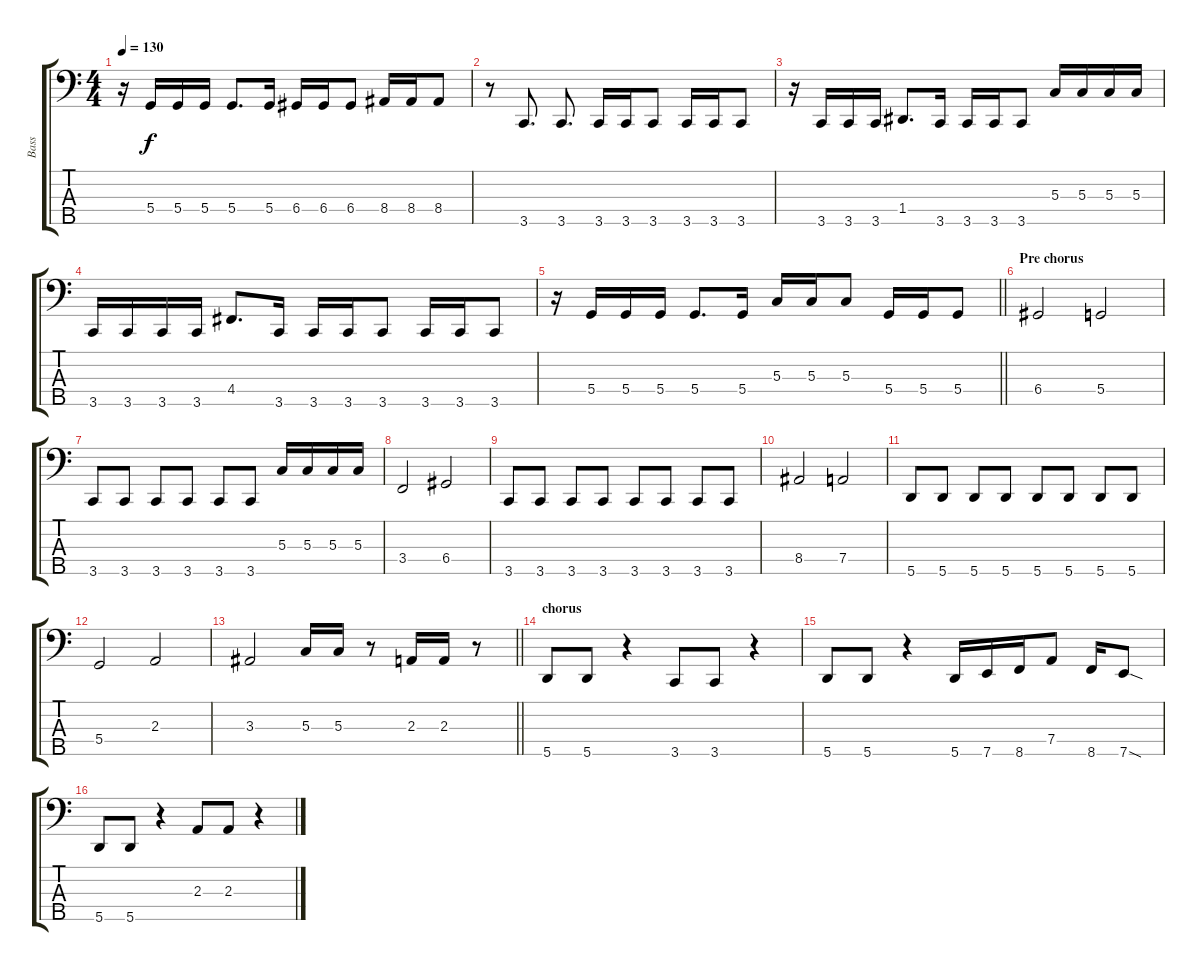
\track ("Bass" "Bass") {instrument electricbasspick}
\staff {score tabs}
\tuning (F2 C2 G1 D1 A0) {hide}
\ts (4 4)
\tempo 130
\clef f4
\ks c
r.16{dy f} 5.4.16 5.4.16 5.4.16 5.4.8{d} 5.4.16 6.4.16 6.4.16 6.4.8 8.4.16 8.4.16 8.4.8 |
r.8 3.5.8{d} 3.5.8{d} 3.5.16 3.5.16 3.5.8 3.5.16 3.5.16 3.5.8 |
r.16 3.5.16 3.5.16 3.5.16 1.4.8{d} 3.5.16 3.5.16 3.5.16 3.5.8 5.3.16 5.3.16 5.3.16 5.3.16 |
3.5.16 3.5.16 3.5.16 3.5.16 4.4.8{d} 3.5.16 3.5.16 3.5.16 3.5.8 3.5.16 3.5.16 3.5.8 |
\barLineRight lightlight
r.16 5.4.16 5.4.16 5.4.16 5.4.8{d} 5.4.16 5.3.16 5.3.16 5.3.8 5.4.16 5.4.16 5.4.8 |
\section ("" "Pre chorus")
6.4.2 5.4.2 |
3.5.8 3.5.8 3.5.8 3.5.8 3.5.8 3.5.8 5.3.16 5.3.16 5.3.16 5.3.16 |
3.4.2 6.4.2 |
3.5.8 3.5.8 3.5.8 3.5.8 3.5.8 3.5.8 3.5.8 3.5.8 |
8.4.2 7.4.2 |
5.5.8 5.5.8 5.5.8 5.5.8 5.5.8 5.5.8 5.5.8 5.5.8 |
5.4.2 2.3.2 |
\barLineRight lightlight
3.3.2 5.3.16 5.3.16 r.8 2.3.16 2.3.16 r.8 |
\section ("" "chorus")
5.5.8 5.5.8 r.4 3.5.8 3.5.8 r.4 |
5.5.8 5.5.8 r.4 5.5.16 7.5.16 8.5.16 7.4.8 8.5.16 7.5{sod}.8 |
5.5.8 5.5.8 r.4 2.3.8 2.3.8 r.4
